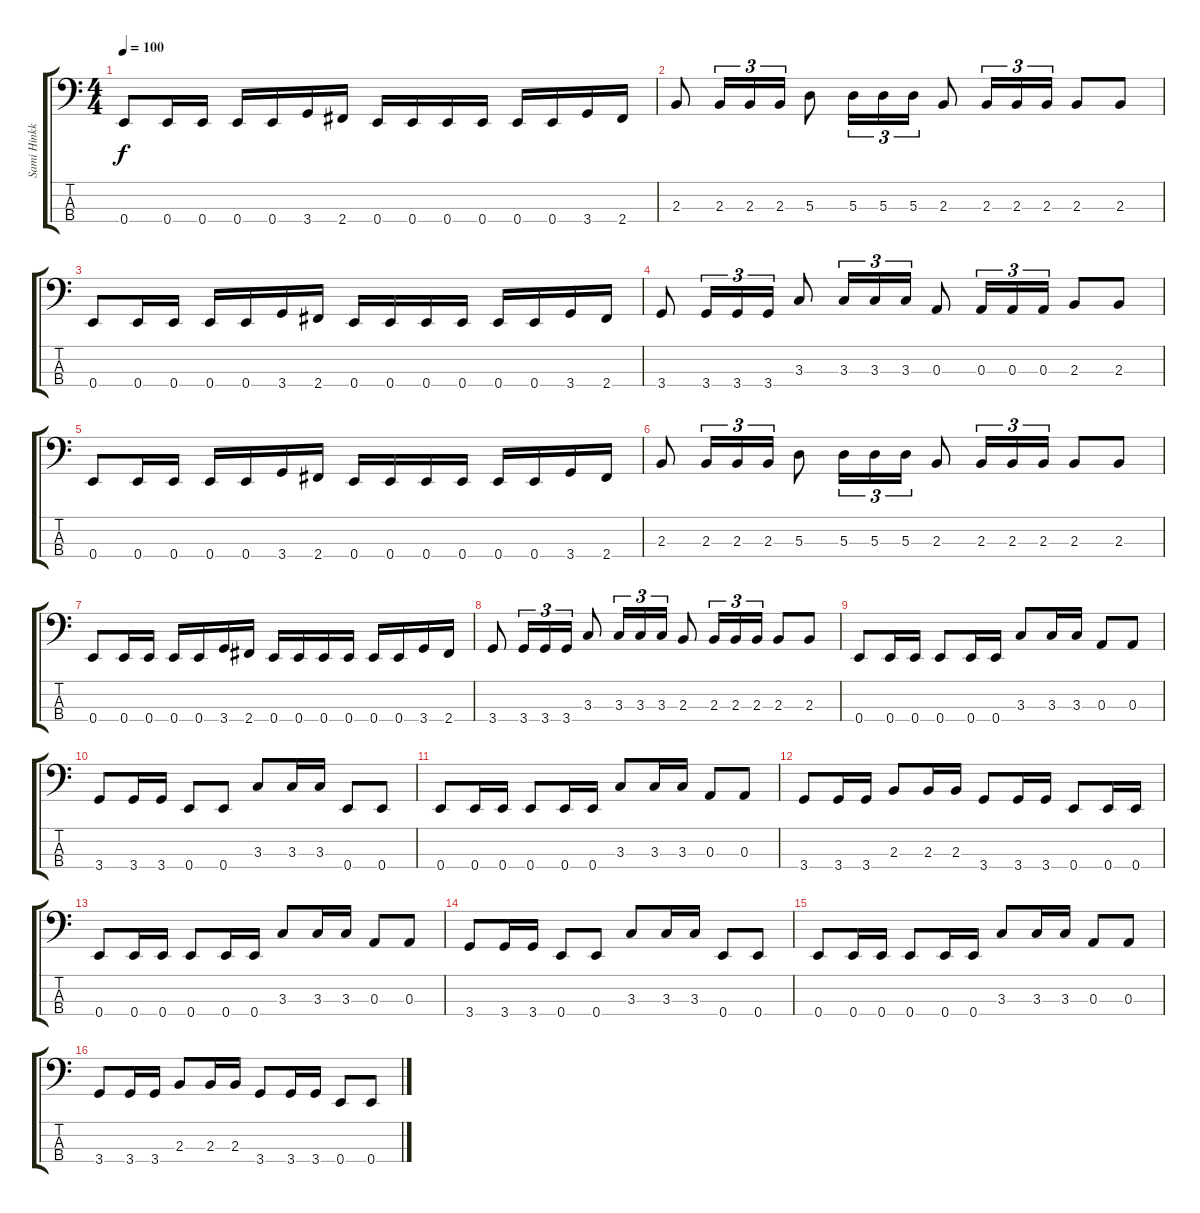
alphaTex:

\track ("Sami Hinkka" "Sami Hinkk") {instrument electricbassfinger}
\staff {score tabs}
\tuning (G2 D2 A1 E1) {hide}
\ts (4 4)
\tempo 100
\clef f4
\ks c
0.4.8{dy f} 0.4.16 0.4.16 0.4.16 0.4.16 3.4.16 2.4.16 0.4.16 0.4.16 0.4.16 0.4.16 0.4.16 0.4.16 3.4.16 2.4.16 |
2.3.8 2.3.16{tu (3 2)} 2.3.16{tu (3 2)} 2.3.16{tu (3 2)} 5.3.8 5.3.16{tu (3 2)} 5.3.16{tu (3 2)} 5.3.16{tu (3 2)} 2.3.8 2.3.16{tu (3 2)} 2.3.16{tu (3 2)} 2.3.16{tu (3 2)} 2.3.8 2.3.8 |
0.4.8 0.4.16 0.4.16 0.4.16 0.4.16 3.4.16 2.4.16 0.4.16 0.4.16 0.4.16 0.4.16 0.4.16 0.4.16 3.4.16 2.4.16 |
3.4.8 3.4.16{tu (3 2)} 3.4.16{tu (3 2)} 3.4.16{tu (3 2)} 3.3.8 3.3.16{tu (3 2)} 3.3.16{tu (3 2)} 3.3.16{tu (3 2)} 0.3.8 0.3.16{tu (3 2)} 0.3.16{tu (3 2)} 0.3.16{tu (3 2)} 2.3.8 2.3.8 |
0.4.8 0.4.16 0.4.16 0.4.16 0.4.16 3.4.16 2.4.16 0.4.16 0.4.16 0.4.16 0.4.16 0.4.16 0.4.16 3.4.16 2.4.16 |
2.3.8 2.3.16{tu (3 2)} 2.3.16{tu (3 2)} 2.3.16{tu (3 2)} 5.3.8 5.3.16{tu (3 2)} 5.3.16{tu (3 2)} 5.3.16{tu (3 2)} 2.3.8 2.3.16{tu (3 2)} 2.3.16{tu (3 2)} 2.3.16{tu (3 2)} 2.3.8 2.3.8 |
0.4.8 0.4.16 0.4.16 0.4.16 0.4.16 3.4.16 2.4.16 0.4.16 0.4.16 0.4.16 0.4.16 0.4.16 0.4.16 3.4.16 2.4.16 |
3.4.8 3.4.16{tu (3 2)} 3.4.16{tu (3 2)} 3.4.16{tu (3 2)} 3.3.8 3.3.16{tu (3 2)} 3.3.16{tu (3 2)} 3.3.16{tu (3 2)} 2.3.8 2.3.16{tu (3 2)} 2.3.16{tu (3 2)} 2.3.16{tu (3 2)} 2.3.8 2.3.8 |
0.4.8 0.4.16 0.4.16 0.4.8 0.4.16 0.4.16 3.3.8 3.3.16 3.3.16 0.3.8 0.3.8 |
3.4.8 3.4.16 3.4.16 0.4.8 0.4.8 3.3.8 3.3.16 3.3.16 0.4.8 0.4.8 |
0.4.8 0.4.16 0.4.16 0.4.8 0.4.16 0.4.16 3.3.8 3.3.16 3.3.16 0.3.8 0.3.8 |
3.4.8 3.4.16 3.4.16 2.3.8 2.3.16 2.3.16 3.4.8 3.4.16 3.4.16 0.4.8 0.4.16 0.4.16 |
0.4.8 0.4.16 0.4.16 0.4.8 0.4.16 0.4.16 3.3.8 3.3.16 3.3.16 0.3.8 0.3.8 |
3.4.8 3.4.16 3.4.16 0.4.8 0.4.8 3.3.8 3.3.16 3.3.16 0.4.8 0.4.8 |
0.4.8 0.4.16 0.4.16 0.4.8 0.4.16 0.4.16 3.3.8 3.3.16 3.3.16 0.3.8 0.3.8 |
3.4.8 3.4.16 3.4.16 2.3.8 2.3.16 2.3.16 3.4.8 3.4.16 3.4.16 0.4.8 0.4.8
